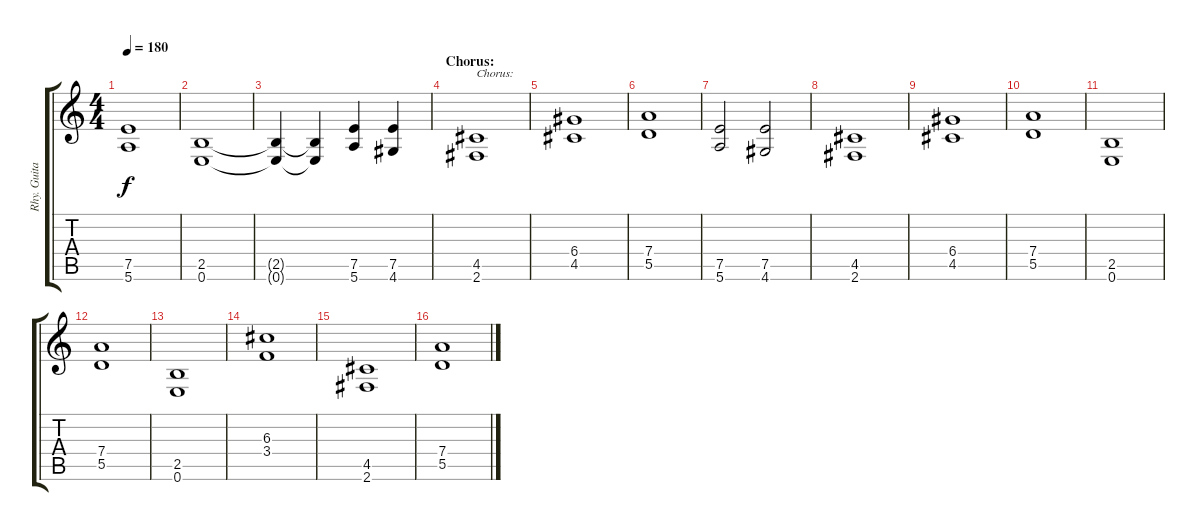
\track ("Rhy. Guitar 1" "Rhy. Guita") {instrument distortionguitar}
\staff {score tabs}
\tuning (E4 B3 G3 D3 A2 E2) {hide}
\ts (4 4)
\tempo 180
\clef g2
\ks c
(7.5 5.6).1{dy f} |
(2.5 0.6).1 |
(2.5{t} 0.6{t}).4 (2.5{t} 0.6{t}).4 (7.5 5.6).4 (7.5 4.6).4 |
\section ("" "Chorus:")
(4.5 2.6).1{txt "Chorus:"} |
(6.4 4.5).1 |
(7.4 5.5).1 |
(7.5 5.6).2 (7.5 4.6).2 |
(4.5 2.6).1 |
(6.4 4.5).1 |
(7.4 5.5).1 |
(2.5 0.6).1 |
(7.4 5.5).1 |
(2.5 0.6).1 |
(6.3 3.4).1 |
(4.5 2.6).1 |
(7.4 5.5).1
